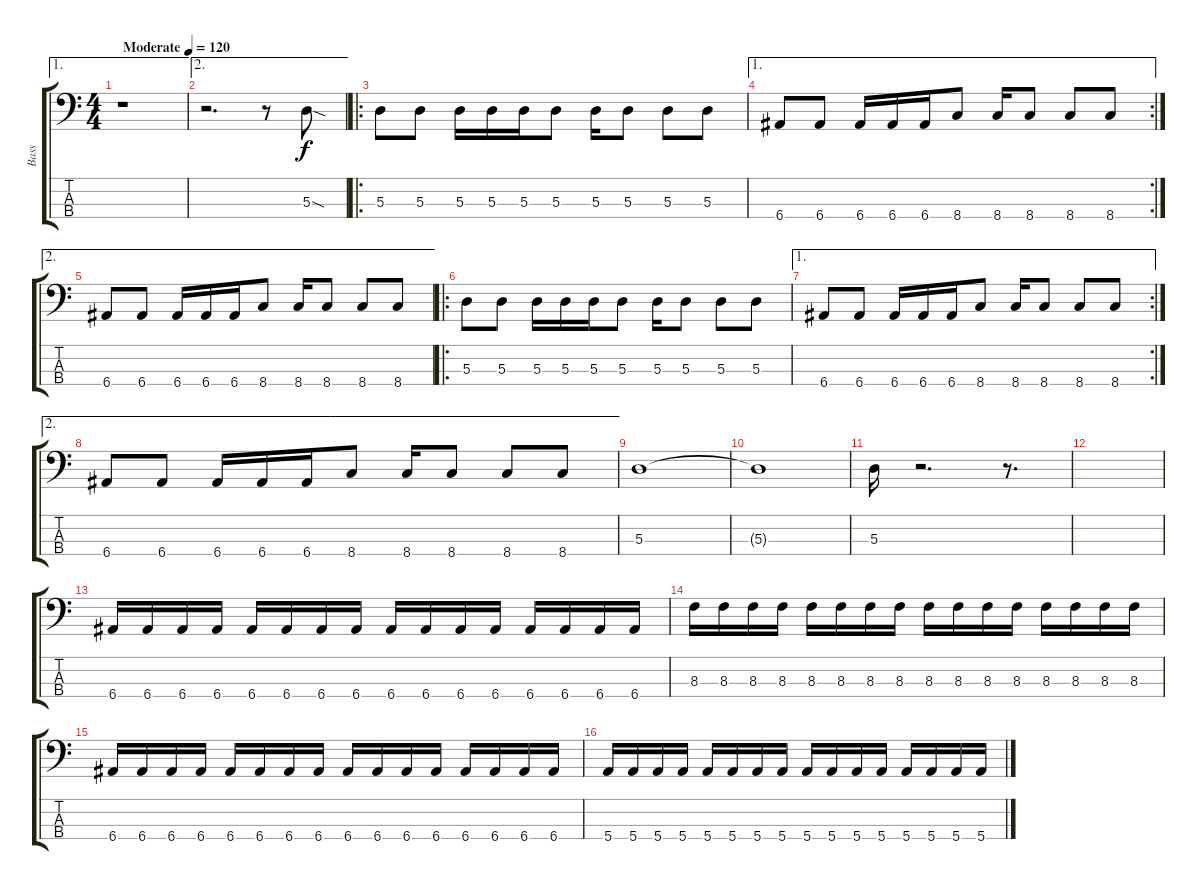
\track ("Bass" "Bass") {instrument electricbasspick}
\staff {score tabs}
\tuning (G2 D2 A1 E1) {hide}
\ae 1
\ts (4 4)
\tempo (120 "Moderate")
\clef f4
\ks c
r.1{dy f instrument electricbasspick} |
\ae 2
r.2{d} r.8 5.3{sod}.8 |
\ro
5.3.8 5.3.8 5.3.16 5.3.16 5.3.16 5.3.8 5.3.16 5.3.8 5.3.8 5.3.8 |
\ae 1
\rc 2
6.4.8 6.4.8 6.4.16 6.4.16 6.4.16 8.4.8 8.4.16 8.4.8 8.4.8 8.4.8 |
\ae 2
6.4.8 6.4.8 6.4.16 6.4.16 6.4.16 8.4.8 8.4.16 8.4.8 8.4.8 8.4.8 |
\ro
5.3.8 5.3.8 5.3.16 5.3.16 5.3.16 5.3.8 5.3.16 5.3.8 5.3.8 5.3.8 |
\ae 1
\rc 2
6.4.8 6.4.8 6.4.16 6.4.16 6.4.16 8.4.8 8.4.16 8.4.8 8.4.8 8.4.8 |
\ae 2
6.4.8 6.4.8 6.4.16 6.4.16 6.4.16 8.4.8 8.4.16 8.4.8 8.4.8 8.4.8 |
5.3.1 |
5.3{t}.1 |
5.3.16 r.2{d} r.8{d} |
|
6.4.16 6.4.16 6.4.16 6.4.16 6.4.16 6.4.16 6.4.16 6.4.16 6.4.16 6.4.16 6.4.16 6.4.16 6.4.16 6.4.16 6.4.16 6.4.16 |
8.3.16 8.3.16 8.3.16 8.3.16 8.3.16 8.3.16 8.3.16 8.3.16 8.3.16 8.3.16 8.3.16 8.3.16 8.3.16 8.3.16 8.3.16 8.3.16 |
6.4.16 6.4.16 6.4.16 6.4.16 6.4.16 6.4.16 6.4.16 6.4.16 6.4.16 6.4.16 6.4.16 6.4.16 6.4.16 6.4.16 6.4.16 6.4.16 |
5.4.16 5.4.16 5.4.16 5.4.16 5.4.16 5.4.16 5.4.16 5.4.16 5.4.16 5.4.16 5.4.16 5.4.16 5.4.16 5.4.16 5.4.16 5.4.16
